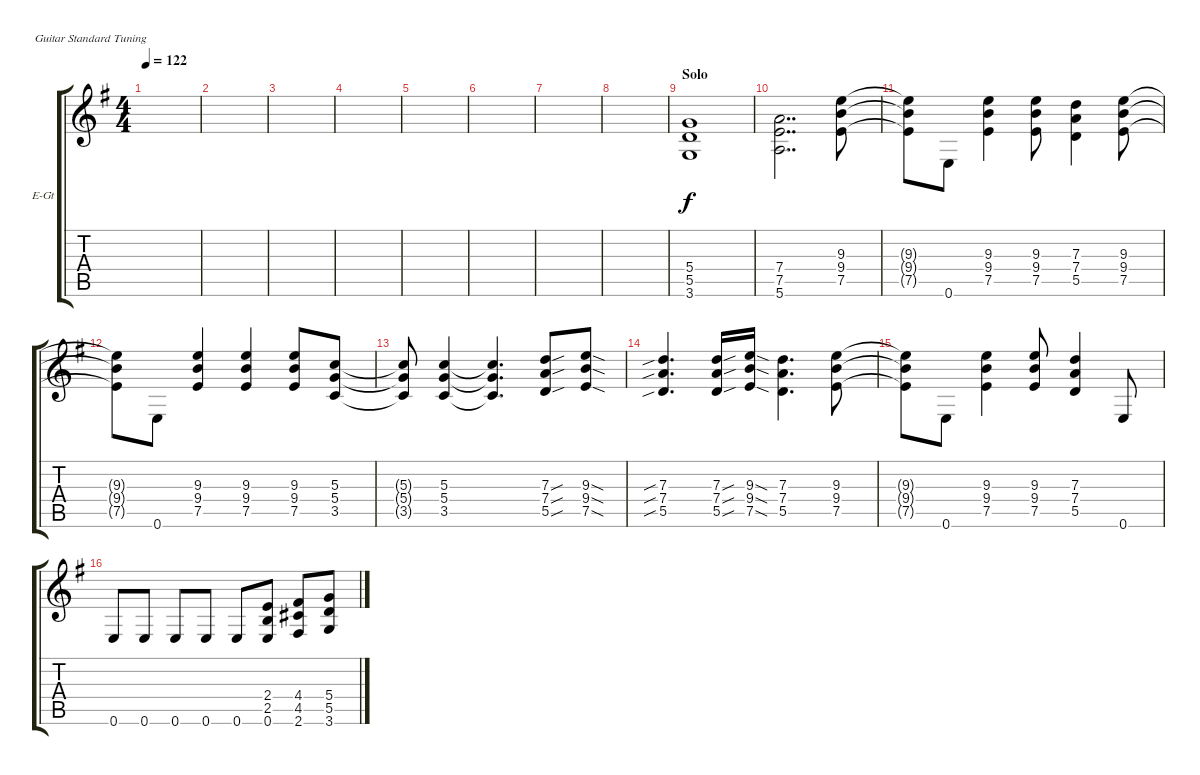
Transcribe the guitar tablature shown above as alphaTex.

\defaultSystemsLayout 4
\bracketExtendMode groupsimilarinstruments
\firstSystemTrackNameOrientation horizontal
\otherSystemsTrackNameOrientation horizontal
\track ("VINNIE RHYTHM" "E-Gt") {solo instrument distortionguitar}
\staff {score tabs}
\tuning (E4 B3 G3 D3 A2 E2)
\ts (4 4)
\tempo 122
\clef g2
\scale
0.333333
\ks g
|
\scale
0.333333 |
\scale
0.333333 |
\scale
0.333333 |
|
|
|
|
\section ("" "Solo")
(3.6 5.5 5.4).1 |
(5.6 7.5 7.4).2{dd} (7.5 9.4 9.3).8{beam invert} |
(7.5{t} 9.4{t} 9.3{t}).8{beam invert} 0.6.8 (7.5 9.4 9.3).4{beam invert} (9.3 9.4 7.5).8{beam invert} (5.5 7.4 7.3).4 (9.3 9.4 7.5).8{beam invert} |
(9.3{t} 9.4{t} 7.5{t}).8{beam invert} 0.6.8 (7.5 9.4 9.3).4 (9.3 9.4 7.5).4 (7.5 9.4 9.3).8 (5.3 5.4 3.5).8 |
(5.3{t} 5.4{t} 3.5{t}).8 (3.5 5.4 5.3).4 (3.5{t} 5.4{t} 5.3{t}).4{d} (7.3{sou} 7.4{sou} 5.5{sou}).8 (9.3{sod} 9.4{sod} 7.5{sod}).8 |
(7.3{sib} 7.4{sib} 5.5{sib}).4{d} (7.3{sou} 7.4{sou} 5.5{sou}).16 (9.3{sod} 9.4{sod} 7.5{sod}).16 (7.3 7.4 5.5).4{d} (7.5 9.4 9.3).8{beam invert} |
(7.5{t} 9.4{t} 9.3{t}).8 0.6.8 (7.5 9.4 9.3).4{beam invert} (7.5 9.4 9.3).8 (5.5 7.4 7.3).4 0.6.8 |
0.6.8 0.6.8 0.6.8 0.6.8 0.6.8 (0.6 2.5 2.4).8 (4.4 4.5 2.6).8 (3.6 5.5 5.4).8
